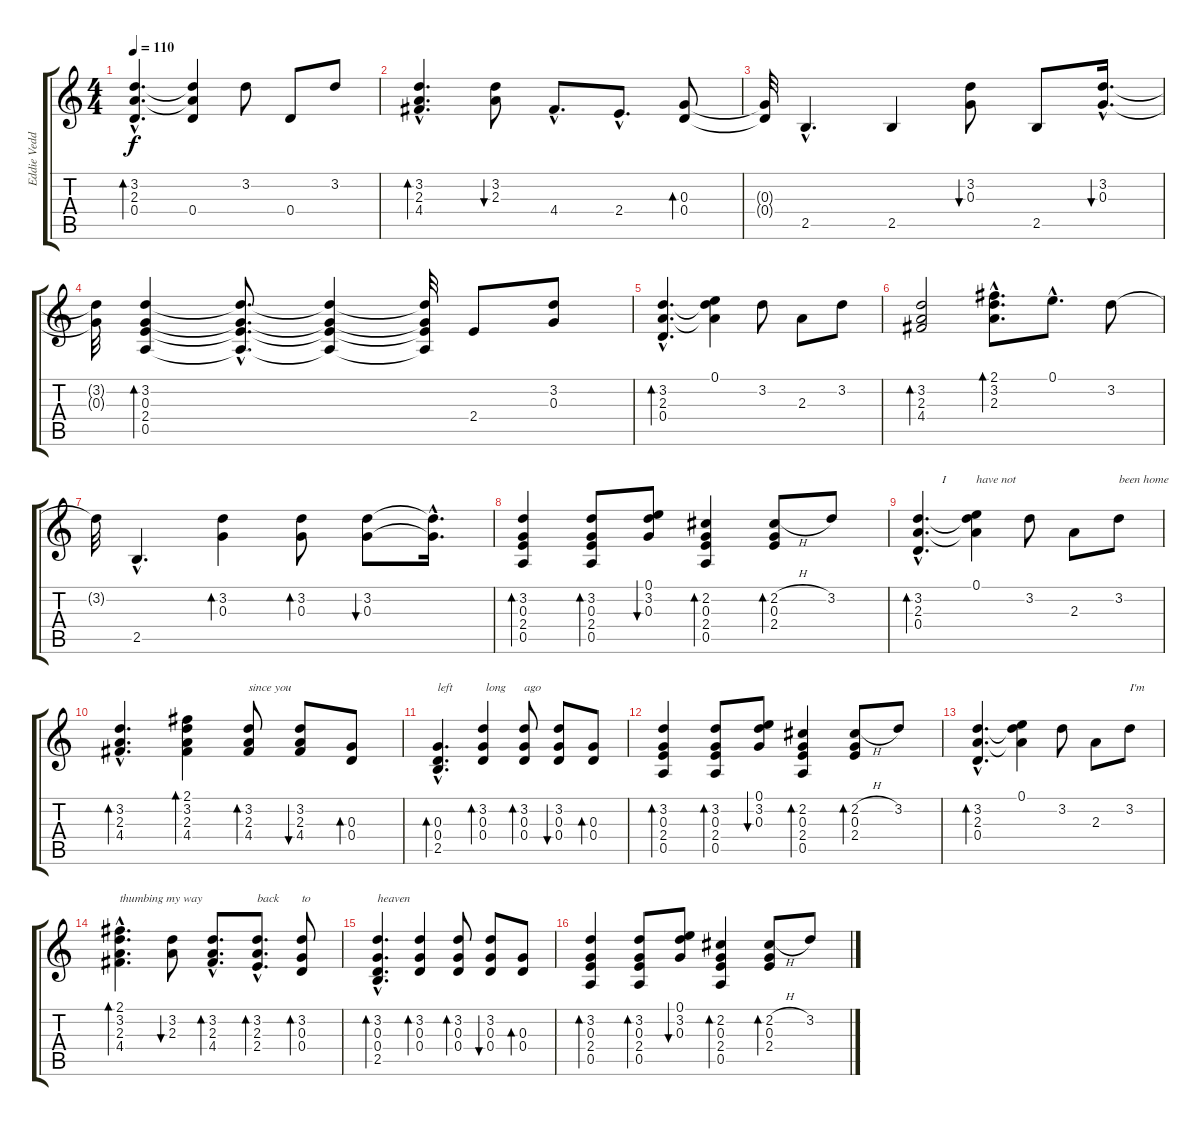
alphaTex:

\track ("Eddie Vedder" "Eddie Vedd") {instrument acousticguitarsteel}
\staff {score tabs}
\tuning (E4 B3 G3 D3 A2 E2) {hide}
\ts (4 4)
\tempo 110
\clef g2
\ks c
(3.2{hac} 2.3{hac} 0.4{hac}).4{d bd 120 dy f instrument acousticguitarsteel} (3.2{t} 2.3{t} 0.4).4 3.2.8 0.4.8 3.2.8 |
(3.2{hac} 2.3{hac} 4.4{hac}).4{d bd 120} (3.2 2.3).8{bu 120} 4.4{hac}.8{d} 2.4{hac}.8{d} (0.3 0.4).8{bd 120} |
(0.3{t} 0.4{t}).32 2.5{hac}.4{d} 2.5.4 (3.2 0.3).8{bu 120} 2.5.8 (3.2{hac} 0.3{hac}).16{d bu 120} |
(3.2{t} 0.3{t}).32 (3.2 0.3 2.4 0.5).4{bd 120} (3.2{hac t} 0.3{hac t} 2.4{hac t} 0.5{hac t}).8{d} (3.2{t} 0.3{t} 2.4{t} 0.5{t}).4 (3.2{t} 0.3{t} 2.4{t} 0.5{t}).32 2.4.8 (3.2 0.3).8 |
(3.2{hac} 2.3{hac} 0.4{hac}).4{d bd 120} (0.1 3.2{t} 2.3{t}).4 3.2.8 2.3.8 3.2.8 |
(3.2 2.3 4.4).2{bd 120} (2.1{hac} 3.2{hac} 2.3{hac}).8{d bd 120} 0.1{hac}.8{d} 3.2.8 |
3.2{t}.32 2.5{hac}.4{d} (3.2 0.3).4{bd 120} (3.2 0.3).8{bd 120} (3.2 0.3).8{bu 120} (3.2{hac t} 0.3{hac t}).16{d} |
(3.2 0.3 2.4 0.5).4{bd 120} (3.2 0.3 2.4 0.5).8{bd 120} (0.1 3.2 0.3).8{bu 120} (2.2 0.3 2.4 0.5).4{bd 120} (2.2{h} 0.3 2.4).8{bd 120} 3.2.8 |
(3.2{hac} 2.3{hac} 0.4{hac}).4{d bd 120 txt "        I"} (0.1 3.2{t} 2.3{t}).4{txt "have not "} 3.2.8 2.3.8 3.2.8{txt "been home"} |
(3.2{hac} 2.3{hac} 4.4{hac}).4{d bd 120} (2.1 3.2 2.3 4.4).4{bd 120} (3.2 2.3 4.4).8{bd 120 txt "since you"} (3.2 2.3 4.4).8{bu 120} (0.3 0.4).8{bd 120} |
(0.3{hac} 0.4{hac} 2.5{hac}).4{d bd 120 txt "left"} (3.2 0.3 0.4).4{bd 120 txt " long"} (3.2 0.3 0.4).8{bd 120 txt "ago "} (3.2 0.3 0.4).8{bu 120} (0.3 0.4).8{bd 120} |
(3.2 0.3 2.4 0.5).4{bd 120} (3.2 0.3 2.4 0.5).8{bd 120} (0.1 3.2 0.3).8{bu 120} (2.2 0.3 2.4 0.5).4{bd 120} (2.2{h} 0.3 2.4).8{bd 120} 3.2.8 |
(3.2{hac} 2.3{hac} 0.4{hac}).4{d bd 120} (0.1 3.2{t} 2.3{t}).4 3.2.8 2.3.8 3.2.8{txt "I'm "} |
(2.1{hac} 3.2{hac} 2.3{hac} 4.4{hac}).4{d bd 120 txt "thumbing my way"} (3.2 2.3).8{bu 120} (3.2{hac} 2.3{hac} 4.4{hac}).8{d bd 120} (3.2{hac} 2.3{hac} 2.4{hac}).8{d bd 120 txt "back"} (3.2 0.3 0.4).8{bd 120 txt "to"} |
(3.2{hac} 0.3{hac} 0.4{hac} 2.5{hac}).4{d bd 120 txt "heaven "} (3.2 0.3 0.4).4{bd 120} (3.2 0.3 0.4).8{bd 120} (3.2 0.3 0.4).8{bu 120} (0.3 0.4).8{bd 120} |
(3.2 0.3 2.4 0.5).4{bd 120} (3.2 0.3 2.4 0.5).8{bd 120} (0.1 3.2 0.3).8{bu 120} (2.2 0.3 2.4 0.5).4{bd 120} (2.2{h} 0.3 2.4).8{bd 120} 3.2.8
